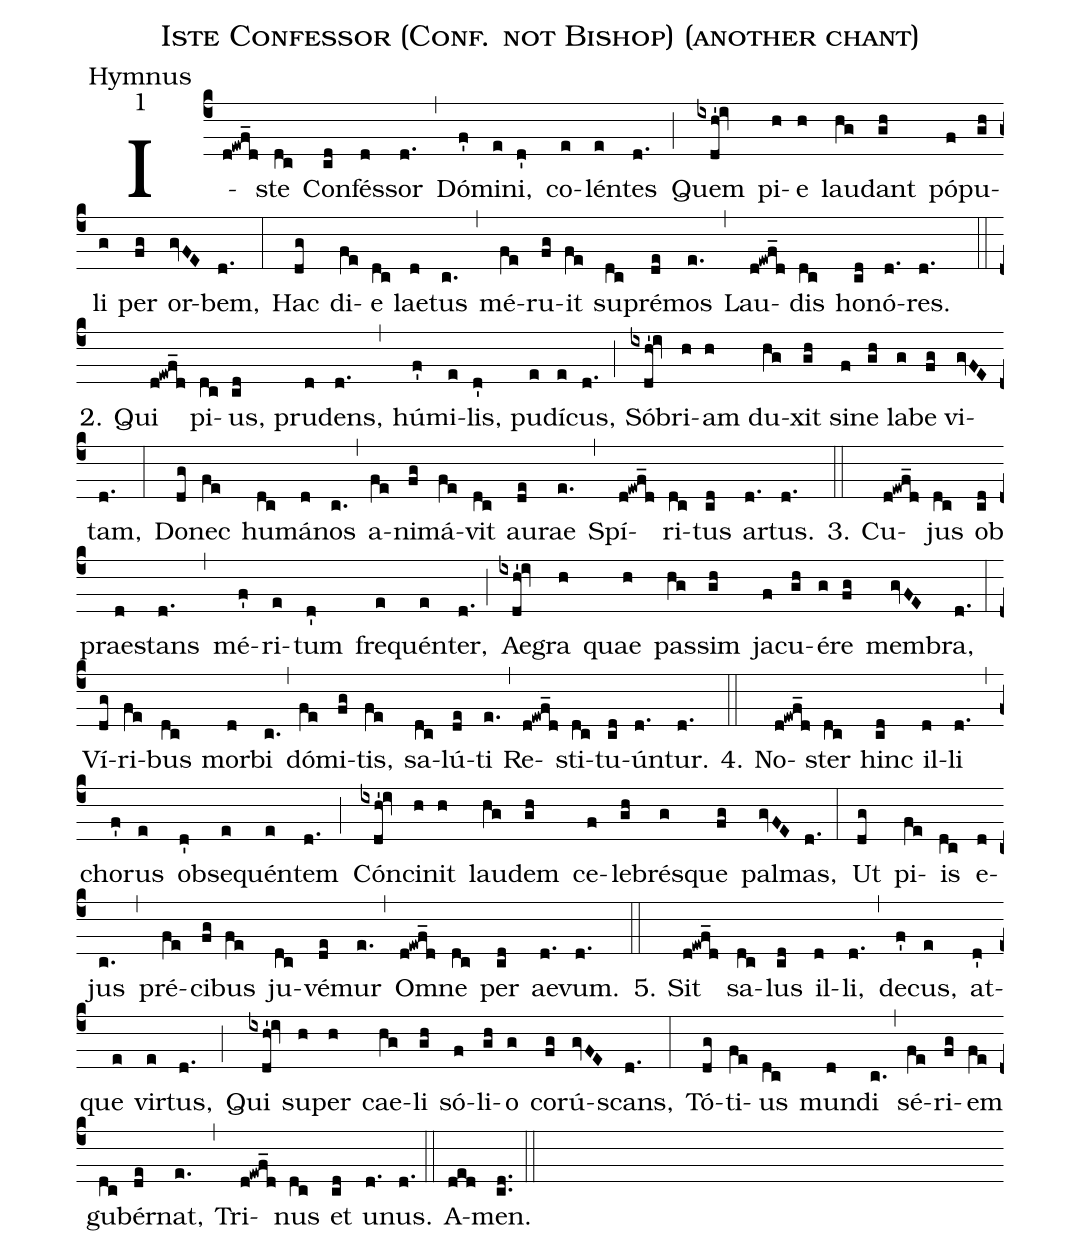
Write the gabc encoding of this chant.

name:Iste Confessor (Conf. not Bishop) (another chant);
office-part:Hymnus;
mode:1;
%%
(c4) I(d!ewf_d)ste(dc) Con(cd)fés(d)sor(d.) (,) Dó(f')mi(e)ni,(d') co(e)lén(e)tes(d.) (;) Quem(ixdh'!iv) pi(h)e(h) lau(hg)dant(gh) pó(f)pu(gh)li(g) per(fg) or(gvFE)bem,(d.) (:) Hac(dg) di(fe)e(dc) lae(d)tus(c.) (,) mé(fe)ru(fg)it(fe) su(dc)pré(de)mos(e.) (,) Lau(d!ewf_d)dis(dc) ho(cd)nó(d.)res.(d.) (::)
2. Qui(d!ewf_d) pi(dc)us,(cd) pru(d)dens,(d.) (,) hú(f')mi(e)lis,(d') pu(e)dí(e)cus,(d.) (;) Só(ixdh'!iv)bri(h)am(h) du(hg)xit(gh) si(f)ne(gh) la(g)be(fg) vi(gvFE)tam,(d.) (:) Do(dg)nec(fe) hu(dc)má(d)nos(c.) (,) a(fe)ni(fg)má(fe)vit(dc) au(de)rae(e.) (,) Spí(d!ewf_d)ri(dc)tus(cd) ar(d.)tus.(d.) (::)
3. Cu(d!ewf_d)jus(dc) ob(cd) prae(d)stans(d.) (,) mé(f')ri(e)tum(d') fre(e)quén(e)ter,(d.) (;) Ae(ixdh'!iv)gra(h) quae(h) pas(hg)sim(gh) ja(f)cu(gh)é(g)re(fg) mem(gvFE)bra,(d.) (:) Ví(dg)ri(fe)bus(dc) mor(d)bi(c.) (,) dó(fe)mi(fg)tis,(fe) sa(dc)lú(de)ti(e.) (,) Re(d!ewf_d)sti(dc)tu(cd)ún(d.)tur.(d.) (::)
4. No(d!ewf_d)ster(dc) hinc(cd) il(d)li(d.) (,) cho(f')rus(e) ob(d')se(e)quén(e)tem(d.) (;) Cón(ixdh'!iv)ci(h)nit(h) lau(hg)dem(gh) ce(f)le(gh)brés(g)que(fg) pal(gvFE)mas,(d.) (:) Ut(dg) pi(fe)is(dc) e(d)jus(c.) (,) pré(fe)ci(fg)bus(fe) ju(dc)vé(de)mur(e.) (,) O(d!ewf_d)mne(dc) per(cd) ae(d.)vum.(d.) (::)
5. Sit(d!ewf_d) sa(dc)lus(cd) il(d)li,(d.) (,) de(f')cus,(e) at(d')que(e) vir(e)tus,(d.) (;) Qui(ixdh'!iv) su(h)per(h) cae(hg)li(gh) só(f)li(gh)o(g) co(fg)rú(gvFE)scans,(d.) (:) Tó(dg)ti(fe)us(dc) mun(d)di(c.) (,) sé(fe)ri(fg)em(fe) gu(dc)bér(de)nat,(e.) (,) Tri(d!ewf_d)nus(dc) et(cd) u(d.)nus.(d.) (::)
A(ded)men.(cd..) (::)
